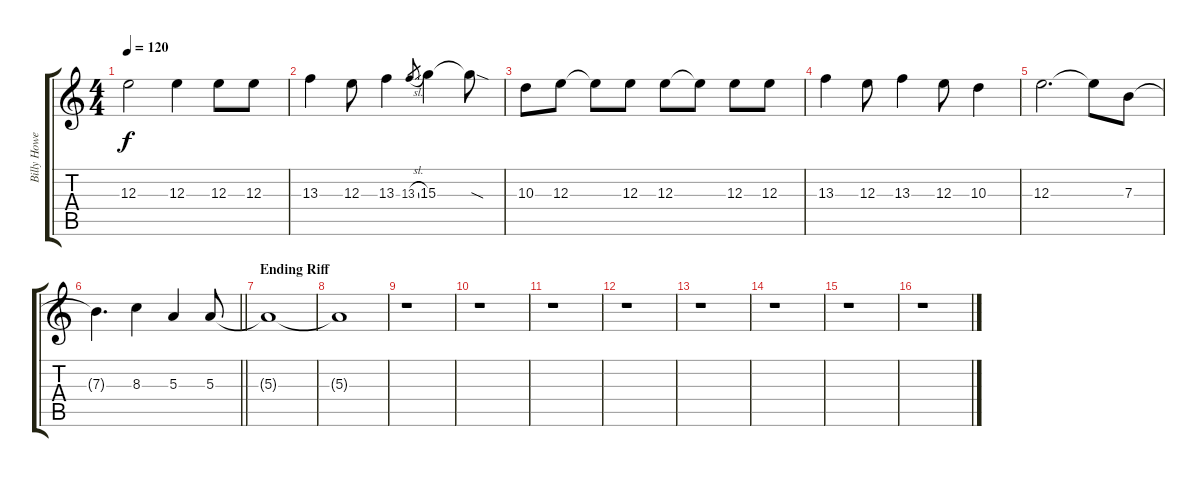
\track ("Billy Howerdel (Lead Guitar II)" "Billy Howe") {instrument electricguitarjazz}
\staff {score tabs}
\tuning (Db4 Ab3 E3 B2 Gb2 Db2) {hide}
\ts (4 4)
\tempo 120
\clef g2
\ks c
12.3.2{dy f} 12.3.4 12.3.8 12.3.8 |
13.3.4 12.3.8 13.3.4 13.3{sl}.8{gr} 15.3.4 15.3{sod t}.8 |
10.3.8 12.3.8 12.3{t}.8 12.3.8 12.3.8 12.3{t}.8 12.3.8 12.3.8 |
13.3.4 12.3.8 13.3.4 12.3.8 10.3.4 |
12.3.2{d} 12.3{t}.8 7.3.8 |
\barLineRight lightlight
7.3{t}.4{d} 8.3.4 5.3.4 5.3.8 |
\section ("" "Ending Riff")
5.3{t}.1{volume 0} |
5.3{t}.1 |
r.1 |
r.1 |
r.1 |
r.1 |
r.1 |
r.1 |
r.1 |
r.1
